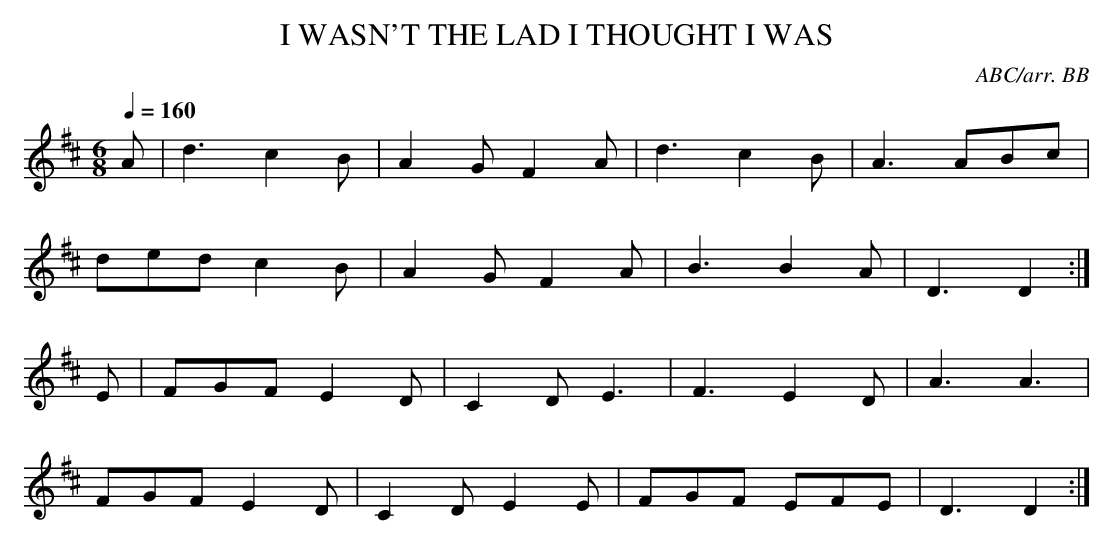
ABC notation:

X:1
T:I WASN'T THE LAD I THOUGHT I WAS
C:ABC/arr. BB
Q:1/4=160
M:6/8
K:D
A|d3 c2B|A2G F2A|d3 c2B|A3 ABc|
ded c2B|A2G F2A|B3 B2A|D3 D2 :|
E|FGF E2D|C2D E3|F3 E2D|A3 A3|
FGF E2D|C2D E2E|FGF EFE|D3 D2 :|
